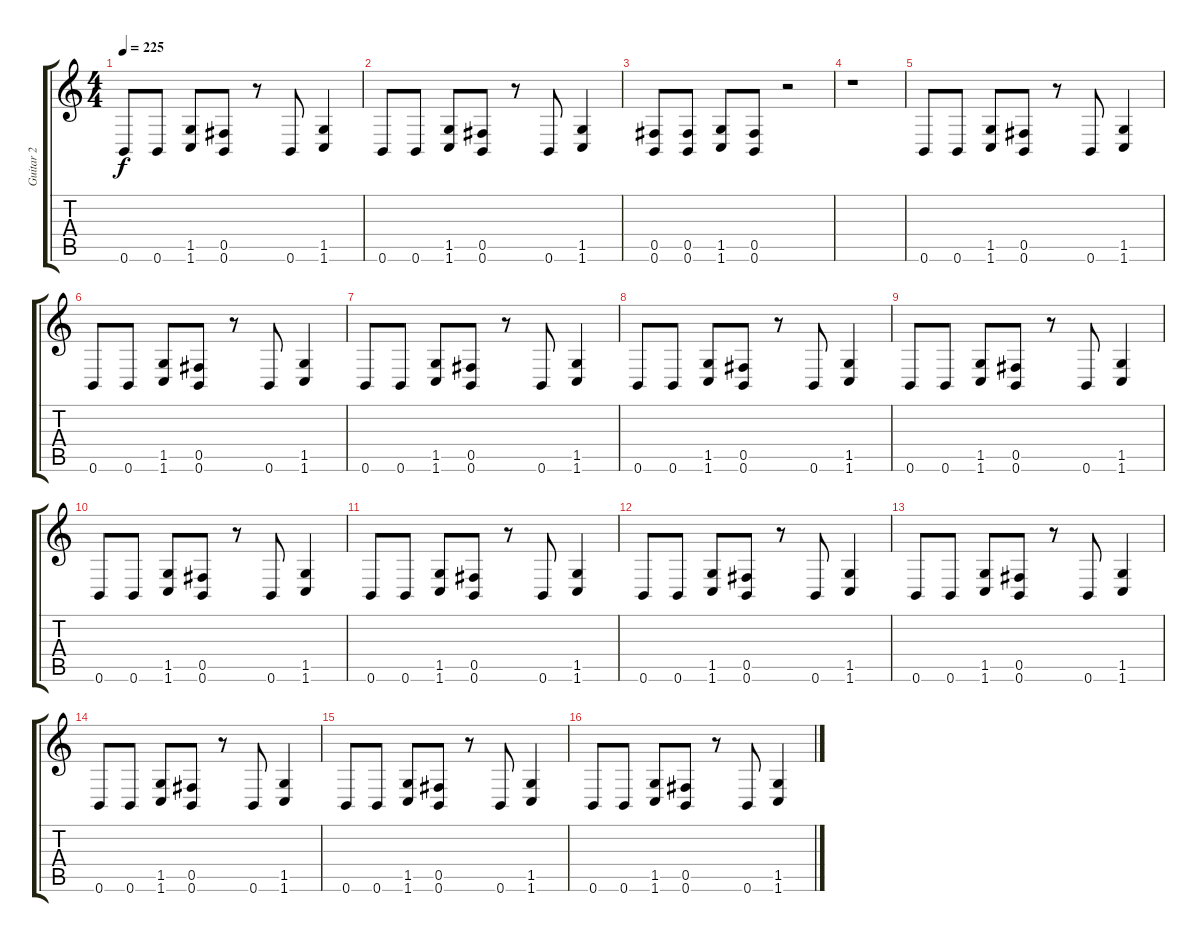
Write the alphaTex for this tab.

\track ("Guitar 2" "Guitar 2") {instrument overdrivenguitar}
\staff {score tabs}
\tuning (Db4 Ab3 E3 B2 Gb2 B1) {hide}
\ts (4 4)
\tempo 225
\clef g2
\ks c
0.6.8{dy f} 0.6.8 (1.5 1.6).8 (0.5 0.6).8 r.8 0.6.8 (1.5 1.6).4 |
0.6.8 0.6.8 (1.5 1.6).8 (0.5 0.6).8 r.8 0.6.8 (1.5 1.6).4 |
(0.5 0.6).8 (0.5 0.6).8 (1.5 1.6).8 (0.5 0.6).8 r.2 |
r.1 |
0.6.8 0.6.8 (1.5 1.6).8 (0.5 0.6).8 r.8 0.6.8 (1.5 1.6).4 |
0.6.8 0.6.8 (1.5 1.6).8 (0.5 0.6).8 r.8 0.6.8 (1.5 1.6).4 |
0.6.8 0.6.8 (1.5 1.6).8 (0.5 0.6).8 r.8 0.6.8 (1.5 1.6).4 |
0.6.8 0.6.8 (1.5 1.6).8 (0.5 0.6).8 r.8 0.6.8 (1.5 1.6).4 |
0.6.8 0.6.8 (1.5 1.6).8 (0.5 0.6).8 r.8 0.6.8 (1.5 1.6).4 |
0.6.8 0.6.8 (1.5 1.6).8 (0.5 0.6).8 r.8 0.6.8 (1.5 1.6).4 |
0.6.8 0.6.8 (1.5 1.6).8 (0.5 0.6).8 r.8 0.6.8 (1.5 1.6).4 |
0.6.8 0.6.8 (1.5 1.6).8 (0.5 0.6).8 r.8 0.6.8 (1.5 1.6).4 |
0.6.8 0.6.8 (1.5 1.6).8 (0.5 0.6).8 r.8 0.6.8 (1.5 1.6).4 |
0.6.8 0.6.8 (1.5 1.6).8 (0.5 0.6).8 r.8 0.6.8 (1.5 1.6).4 |
0.6.8 0.6.8 (1.5 1.6).8 (0.5 0.6).8 r.8 0.6.8 (1.5 1.6).4 |
0.6.8 0.6.8 (1.5 1.6).8 (0.5 0.6).8 r.8 0.6.8 (1.5 1.6).4
